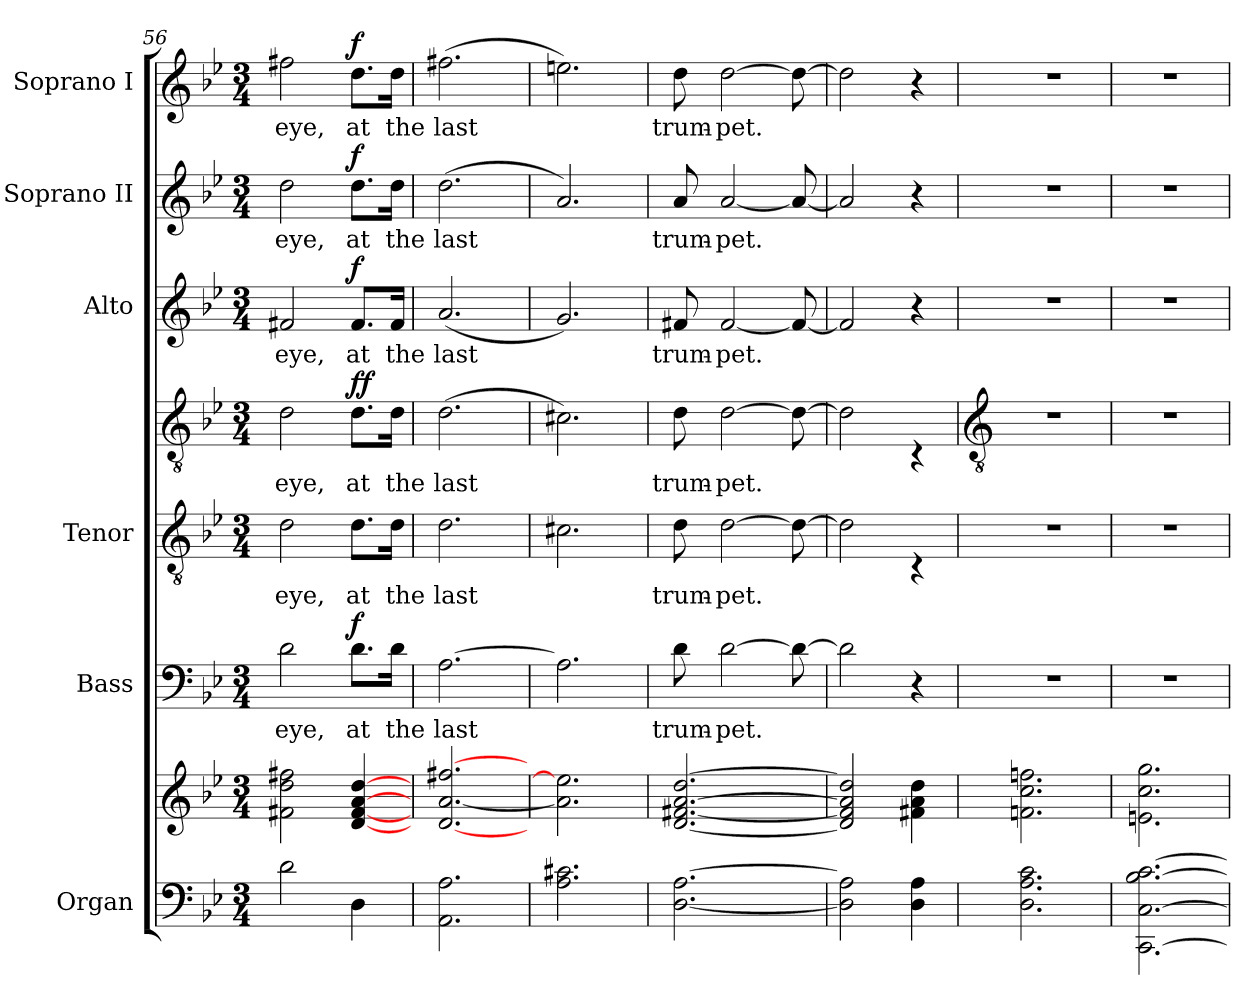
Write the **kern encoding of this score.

**kern	**kern	**kern	**text	**dynam	**kern	**text	**kern	**text	**dynam	**kern	**text	**dynam	**kern	**text	**dynam	**kern	**text	**dynam
*part6	*part6	*part5	*part5	*part5	*part4	*part4	*part4	*part4	*part4	*part3	*part3	*part3	*part2	*part2	*part2	*part1	*part1	*part1
*staff8	*staff7	*staff6	*staff6	*staff6	*staff5	*staff5	*staff4	*staff4	*staff4/5	*staff3	*staff3	*staff3	*staff2	*staff2	*staff2	*staff1	*staff1	*staff1
*I"Organ	*	*I"Bass	*	*	*I"Tenor	*	*	*	*	*I"Alto	*	*	*I"Soprano II	*	*	*I"Soprano I	*	*
*	*	*I'B	*	*	*I'T	*	*	*	*	*I'A	*	*	*I'S II	*	*	*I'S	*	*
*clefF4	*clefG2	*clefF4	*	*	*clefGv2	*	*clefGv2	*	*	*clefG2	*	*	*clefG2	*	*	*clefG2	*	*
*k[b-e-]	*k[b-e-]	*k[b-e-]	*	*	*k[b-e-]	*	*k[b-e-]	*	*	*k[b-e-]	*	*	*k[b-e-]	*	*	*k[b-e-]	*	*
*B-:	*B-:	*B-:	*	*	*B-:	*	*B-:	*	*	*B-:	*	*	*B-:	*	*	*B-:	*	*
*M3/4	*M3/4	*M3/4	*	*	*M3/4	*	*M3/4	*	*	*M3/4	*	*	*M3/4	*	*	*M3/4	*	*
=56	=56	=56	=56	=56	=56	=56	=56	=56	=56	=56	=56	=56	=56	=56	=56	=56	=56	=56
!	!	!	!LO:LY:b	!	!	!LO:LY:b	!	!LO:LY:b	!	!	!LO:LY:b	!	!	!LO:LY:b	!	!	!LO:LY:b	!
2d\	2f#X 2dd 2ff#X	2d	eye,	.	2d\	eye,	2d\	eye,	.	2f#X	eye,	.	2dd	eye,	.	2ff#X	eye,	.
!	!	!	!LO:LY:b	!LO:DY:b	!	!LO:LY:b	!	!LO:LY:b	!LO:DY:b=2	!	!LO:LY:b	!	!	!LO:LY:b	!	!	!LO:LY:b	!
!	!	!	!	!	!	!	!	!	!LO:DY:n=1:b	!	!	!LO:DY:b	!	!	!LO:DY:b	!	!	!LO:DY:b
4D\	[4d/ [4f#/ [4a/ [4dd/	8.d\L	at	f	8.d\L	at	8.d\L	at	f f	8.f#/L	at	f	8.dd\L	at	f	8.dd\L	at	f
!	!	!	!LO:LY:b	!	!	!LO:LY:b	!	!LO:LY:b	!	!	!LO:LY:b	!	!	!LO:LY:b	!	!	!LO:LY:b	!
.	.	16d\Jk	the	.	16d\Jk	the	16d\Jk	the	.	16f#/Jk	the	.	16dd\Jk	the	.	16dd\Jk	the	.
=57	=57	=57	=57	=57	=57	=57	=57	=57	=57	=57	=57	=57	=57	=57	=57	=57	=57	=57
!	!	!	!LO:LY:b	!	!	!LO:LY:b	!	!LO:LY:b	!	!	!LO:LY:b	!	!	!LO:LY:b	!	!	!LO:LY:b	!
2.AA\ 2.A\	[2.d [2.a [2.ff#X	[2.A	last	.	2.d	last	(>2.d	last	.	(<2.a	last	.	(<2.dd	last	.	(>2.ff#X	last	.
=58	=58	=58	=58	=58	=58	=58	=58	=58	=58	=58	=58	=58	=58	=58	=58	=58	=58	=58
2.A\ 2.c#X\	2.a] 2.ee]	2.A]	.	.	2.c#X	.	2.c#X)	.	.	2.g)	.	.	2.a)	.	.	2.een)	.	.
=59	=59	=59	=59	=59	=59	=59	=59	=59	=59	=59	=59	=59	=59	=59	=59	=59	=59	=59
!	!	!	!LO:LY:b	!	!	!LO:LY:b	!	!LO:LY:b	!	!	!LO:LY:b	!	!	!LO:LY:b	!	!	!LO:LY:b	!
[2.D\ [2.A\	[2.d [2.f#X [2.a [2.dd	8d	trum-	.	8d	trum-	8d	trum-	.	8f#X	trum-	.	8a	trum-	.	8dd	trum-	.
!	!	!	!LO:LY:b	!	!	!LO:LY:b	!	!LO:LY:b	!	!	!LO:LY:b	!	!	!LO:LY:b	!	!	!LO:LY:b	!
.	.	[2d	-pet.	.	[2d	-pet.	[2d	-pet.	.	[2f#	-pet.	.	[2a	-pet.	.	[2dd	-pet.	.
.	.	8d_	.	.	8d_	.	8d_	.	.	8f#_	.	.	8a_	.	.	8dd_	.	.
=60	=60	=60	=60	=60	=60	=60	=60	=60	=60	=60	=60	=60	=60	=60	=60	=60	=60	=60
2D\] 2A\]	2d] 2f#] 2a] 2dd]	2d]	.	.	2d]	.	2d]	.	.	2f#]	.	.	2a]	.	.	2dd]	.	.
4D\ 4A\	4f#\ 4a\ 4dd\	4r	.	.	4rBB	.	4rBB	.	.	4r	.	.	4r	.	.	4r	.	.
!!LO:LB:g=z
=61	=61	=61	=61	=61	=61	=61	=61	=61	=61	=61	=61	=61	=61	=61	=61	=61	=61	=61
*	*	*	*	*	*	*	*clefGv2	*	*	*	*	*	*	*	*	*	*	*
*^	*^	*	*	*	*	*	*	*	*	*	*	*	*	*	*	*	*	*
*	*	*	*^	*	*	*	*	*	*	*	*	*	*	*	*	*	*	*	*	*
!	!	!	!	!	!LO:N:vis=1	!	!	!LO:N:vis=1	!	!LO:N:vis=1	!	!	!LO:N:vis=1	!	!	!LO:N:vis=1	!	!	!LO:N:vis=1	!	!
2.D\ 2.A\ 2.c\	2.ryy	2.fn\ 2.cc\ 2.ffn\	2.ryy	2.ryy	2.r	.	.	2.r	.	2.r	.	.	2.r	.	.	2.r	.	.	2.r	.	.
=62	=62	=62	=62	=62	=62	=62	=62	=62	=62	=62	=62	=62	=62	=62	=62	=62	=62	=62	=62	=62	=62
!	!	!	!	!	!LO:N:vis=1	!	!	!LO:N:vis=1	!	!LO:N:vis=1	!	!	!LO:N:vis=1	!	!	!LO:N:vis=1	!	!	!LO:N:vis=1	!	!
[2.CC\ [2.C\ [2.B-\ [2.c\	2.ryy	2.en\ 2.cc\ 2.gg\	2.ryy	2.ryy	2.r	.	.	2.r	.	2.r	.	.	2.r	.	.	2.r	.	.	2.r	.	.
*v	*v	*	*	*	*	*	*	*	*	*	*	*	*	*	*	*	*	*	*	*	*
*	*v	*v	*v	*	*	*	*	*	*	*	*	*	*	*	*	*	*	*	*	*
=	=	=	=	=	=	=	=	=	=	=	=	=	=	=	=	=	=	=
*-	*-	*-	*-	*-	*-	*-	*-	*-	*-	*-	*-	*-	*-	*-	*-	*-	*-	*-
